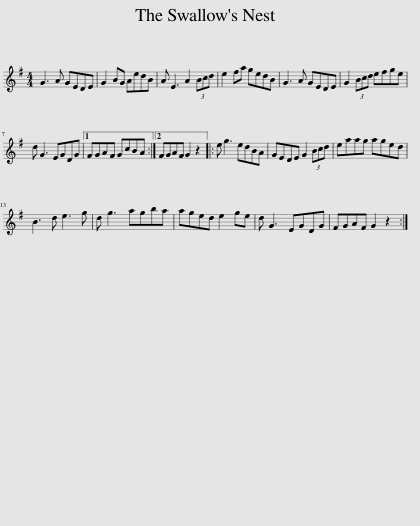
X:1
L:1/8
M:4/4
I:linebreak $
K:G
V:1 treble
V:1
 G3 A GEDE | G2 BG AedB | A E3 A2 (3Bcd | e2 fa gedB | G3 A GEDE | %5
 G2 (3Bcd efge |$ d G3 EGDG |1 FGAF GcBA :|2 FGAF G2 z2 |: e g3 edBA | %10
 GEDE G2 (3Bcd | eaag aged |$ B3 d e3 g | d g3 agba | aged e2 ge | %15
 d G3 EGDG | FGAF G2 z2 :| %17
